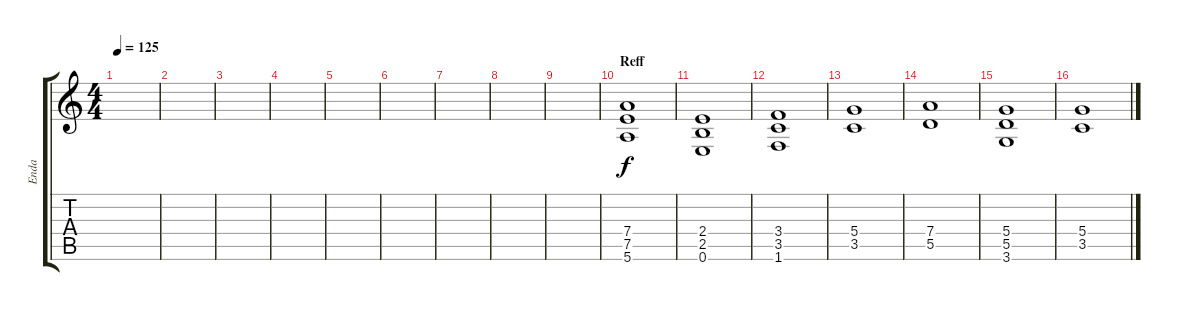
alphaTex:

\track ("Enda" "Enda") {instrument distortionguitar}
\staff {score tabs}
\tuning (E4 B3 G3 D3 A2 E2) {hide}
\ts (4 4)
\tempo 125
\clef g2
\ks c
|
|
|
|
|
|
|
|
|
\section ("" "Reff")
(7.4 7.5 5.6).1{volume 11} |
(2.4 2.5 0.6).1 |
(3.4 3.5 1.6).1 |
(5.4 3.5).1 |
(7.4 5.5).1 |
(5.4 5.5 3.6).1 |
(5.4 3.5).1
